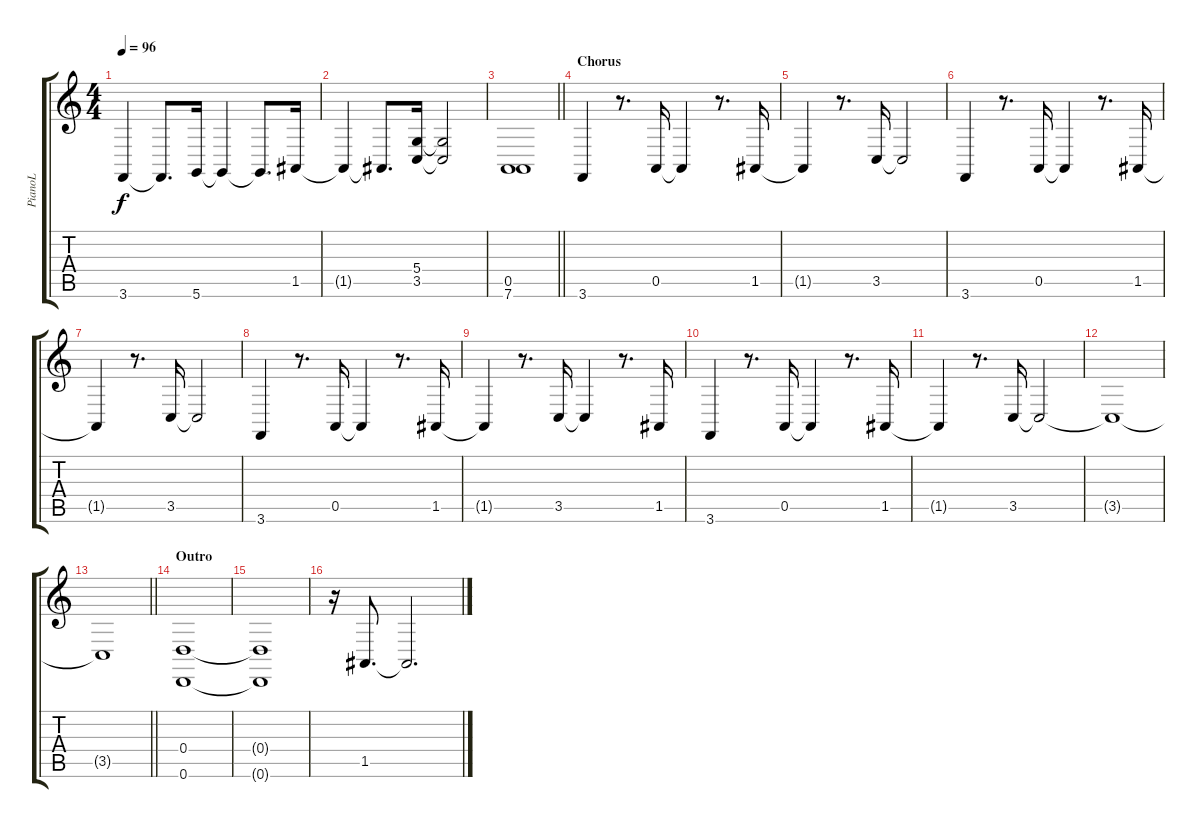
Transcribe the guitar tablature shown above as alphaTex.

\track ("PianoL" "PianoL") {instrument acousticgrandpiano}
\staff {score tabs}
\tuning (E4 B3 G3 D3 A2 D2) {hide}
\ts (4 4)
\tempo 96
\clef g2
\ks c
3.6{t}.4{dy f} 3.6{t}.8{d} 5.6.16 5.6{t}.4 5.6{t}.8{d} 1.5.16 |
1.5{t}.4 1.5{t}.8{d} (5.4 3.5).16 (5.4{t} 3.5{t}).2 |
\barLineRight lightlight
(0.5 7.6).1 |
\section ("" "Chorus")
3.6.4 r.8{d} 0.5.16 0.5{t}.4 r.8{d} 1.5.16 |
1.5{t}.4 r.8{d} 3.5.16 3.5{t}.2 |
3.6.4 r.8{d} 0.5.16 0.5{t}.4 r.8{d} 1.5.16 |
1.5{t}.4 r.8{d} 3.5.16 3.5{t}.2 |
3.6.4 r.8{d} 0.5.16 0.5{t}.4 r.8{d} 1.5.16 |
1.5{t}.4 r.8{d} 3.5.16 3.5{t}.4 r.8{d} 1.5.16 |
3.6.4 r.8{d} 0.5.16 0.5{t}.4 r.8{d} 1.5.16 |
1.5{t}.4 r.8{d} 3.5.16 3.5{t}.2 |
3.5{t}.1 |
\barLineRight lightlight
3.5{t}.1 |
\section ("" "Outro")
(0.4 0.6).1 |
(0.4{t} 0.6{t}).1 |
r.16 1.5.8{d} 1.5{t}.2{d}
